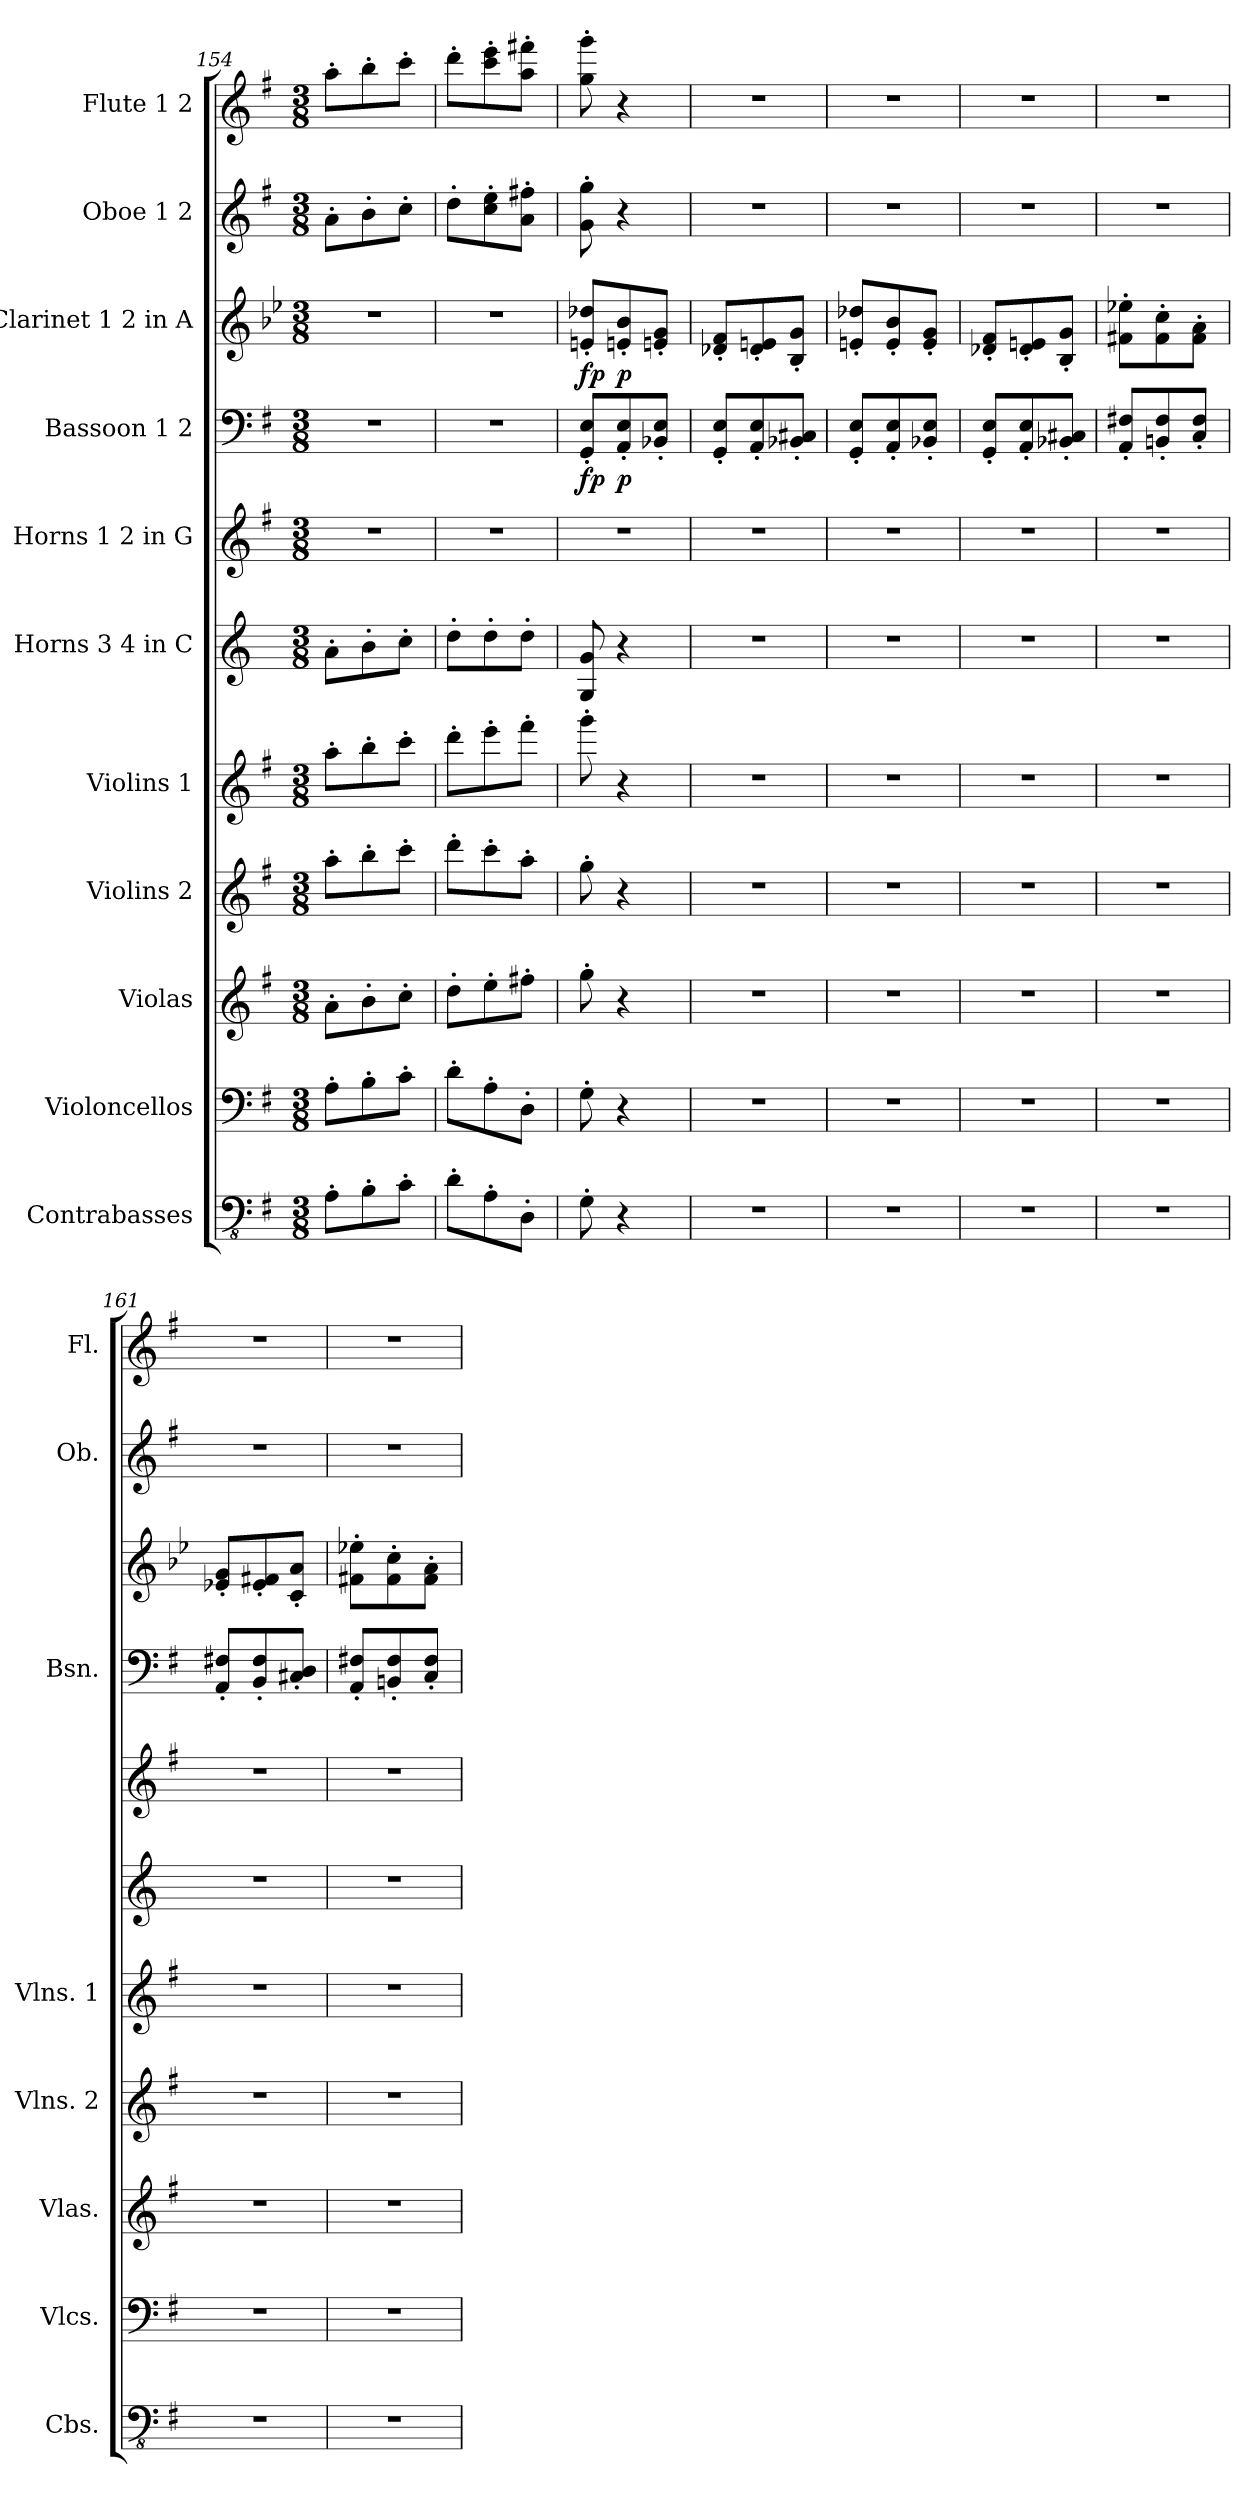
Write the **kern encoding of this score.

**kern	**kern	**kern	**kern	**kern	**kern	**kern	**kern	**dynam	**kern	**dynam	**kern	**kern
*part11	*part10	*part9	*part8	*part7	*part6	*part5	*part4	*part4	*part3	*part3	*part2	*part1
*staff11	*staff10	*staff9	*staff8	*staff7	*staff6	*staff5	*staff4	*staff4	*staff3	*staff3	*staff2	*staff1
*I"Contrabasses	*I"Violoncellos	*I"Violas	*I"Violins 2	*I"Violins 1	*I"Horns 3 4 in C	*I"Horns 1 2 in G	*I"Bassoon 1 2	*	*I"Clarinet 1 2 in A	*	*I"Oboe 1 2	*I"Flute 1 2
*I'Cbs.	*I'Vlcs.	*I'Vlas.	*I'Vlns. 2	*I'Vlns. 1	*	*	*I'Bsn.	*	*	*	*I'Ob.	*I'Fl.
!!LO:PB:g=z
*clefFv4	*clefF4	*clefG2	*clefG2	*clefG2	*clefG2	*clefG2	*clefF4	*	*clefG2	*	*clefG2	*clefG2
*	*	*	*	*	*ITrd7c12	*ITrd10c17	*	*	*ITrd2c3	*	*	*
*k[f#]	*k[f#]	*k[f#]	*k[f#]	*k[f#]	*k[]	*k[f#]	*k[f#]	*	*k[f#]	*	*k[f#]	*k[f#]
*M3/8	*M3/8	*M3/8	*M3/8	*M3/8	*M3/8	*M3/8	*M3/8	*	*M3/8	*	*M3/8	*M3/8
=154	=154	=154	=154	=154	=154	=154	=154	=154	=154	=154	=154	=154
8AA'\L	8A'\L	8a'\L	8aa'\L	8aa'\L	8A'\L	4.r	4.r	.	4.r	.	8a'\L	8aa'\L
8BB'\	8B'\	8b'\	8bb'\	8bb'\	8B'\	.	.	.	.	.	8b'\	8bb'\
8C'\J	8c'\J	8cc'\J	8ccc'\J	8ccc'\J	8c'\J	.	.	.	.	.	8cc'\J	8ccc'\J
=155	=155	=155	=155	=155	=155	=155	=155	=155	=155	=155	=155	=155
8D'\L	8d'\L	8dd'\L	8ddd'\L	8ddd'\L	8d'\L	4.r	4.r	.	4.r	.	8dd'\L	8ddd'\L
8AA'\	8A'\	8ee'\	8ccc'\	8eee'\	8d'\	.	.	.	.	.	8cc\' 8ee\'	8ccc\' 8eee\'
8DD'\J	8D'\J	8ff#X'\J	8aa'\J	8fff#'\J	8d'\J	.	.	.	.	.	8a\' 8ff#X\'J	8aa\' 8fff#X\'J
=156	=156	=156	=156	=156	=156	=156	=156	=156	=156	=156	=156	=156
!	!	!	!	!	!	!	!	!LO:DY:b	!	!LO:DY:b	!	!
8GG'\	8G'\	8gg'\	8gg'\	8ggg'\	8GG/ 8G/	4.r	8GG/' 8E/'L	fp	8c#X/' 8b-X/'L	fp	8g\' 8gg\'	8gg\' 8ggg\'
!	!	!	!	!	!	!	!	!LO:DY:b	!	!LO:DY:b	!	!
4r	4r	4r	4r	4r	4r	.	8AA/' 8E/'	p	8c#X/' 8g/'	p	4r	4r
.	.	.	.	.	.	.	8BB-X/' 8E/'J	.	8c#X/' 8e/'J	.	.	.
=157	=157	=157	=157	=157	=157	=157	=157	=157	=157	=157	=157	=157
4.r	4.r	4.r	4.r	4.r	4.r	4.r	8GG/' 8E/'L	.	8B-X/' 8d/'L	.	4.r	4.r
.	.	.	.	.	.	.	8AA/' 8E/'	.	8B-/' 8c#X/'	.	.	.
.	.	.	.	.	.	.	8BB-X/' 8C#X/'J	.	8G/' 8e/'J	.	.	.
=158	=158	=158	=158	=158	=158	=158	=158	=158	=158	=158	=158	=158
4.r	4.r	4.r	4.r	4.r	4.r	4.r	8GG/' 8E/'L	.	8c#X/' 8b-X/'L	.	4.r	4.r
.	.	.	.	.	.	.	8AA/' 8E/'	.	8c#/' 8g/'	.	.	.
.	.	.	.	.	.	.	8BB-X/' 8E/'J	.	8c#/' 8e/'J	.	.	.
=159	=159	=159	=159	=159	=159	=159	=159	=159	=159	=159	=159	=159
4.r	4.r	4.r	4.r	4.r	4.r	4.r	8GG/' 8E/'L	.	8B-X/' 8d/'L	.	4.r	4.r
.	.	.	.	.	.	.	8AA/' 8E/'	.	8B-/' 8c#X/'	.	.	.
.	.	.	.	.	.	.	8BB-X/' 8C#X/'J	.	8G/' 8e/'J	.	.	.
=160	=160	=160	=160	=160	=160	=160	=160	=160	=160	=160	=160	=160
4.r	4.r	4.r	4.r	4.r	4.r	4.r	8AA/' 8F#X/'L	.	8d#X\' 8ccn\'L	.	4.r	4.r
.	.	.	.	.	.	.	8BBn/' 8F#/'	.	8d#\' 8a\'	.	.	.
.	.	.	.	.	.	.	8C/' 8F#/'J	.	8d#\' 8f#\'J	.	.	.
=161	=161	=161	=161	=161	=161	=161	=161	=161	=161	=161	=161	=161
4.r	4.r	4.r	4.r	4.r	4.r	4.r	8AA/' 8F#X/'L	.	8cn/' 8e/'L	.	4.r	4.r
.	.	.	.	.	.	.	8BB/' 8F#/'	.	8c/' 8d#X/'	.	.	.
.	.	.	.	.	.	.	8C#X/' 8D/'J	.	8A/' 8f#/'J	.	.	.
=162	=162	=162	=162	=162	=162	=162	=162	=162	=162	=162	=162	=162
4.r	4.r	4.r	4.r	4.r	4.r	4.r	8AA/' 8F#X/'L	.	8d#X\' 8ccn\'L	.	4.r	4.r
.	.	.	.	.	.	.	8BBn/' 8F#/'	.	8d#\' 8a\'	.	.	.
.	.	.	.	.	.	.	8C/' 8F#/'J	.	8d#\' 8f#\'J	.	.	.
=	=	=	=	=	=	=	=	=	=	=	=	=
*-	*-	*-	*-	*-	*-	*-	*-	*-	*-	*-	*-	*-
